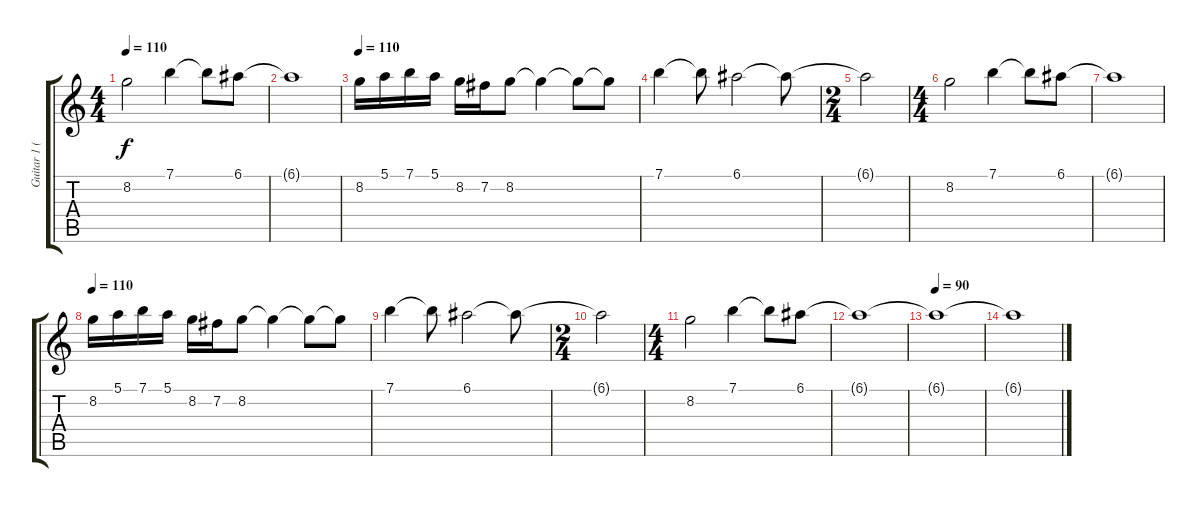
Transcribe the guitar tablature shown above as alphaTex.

\track ("Guitar 1 (Christofer Johnsson)" "Guitar 1 (") {instrument overdrivenguitar}
\staff {score tabs}
\tuning (E4 B3 G3 D3 A2 E2) {hide}
\ts (4 4)
\tempo 110
\clef g2
\ks c
8.2.2{dy f} 7.1.4 7.1{t}.8 6.1.8 |
6.1{t}.1 |
\tempo 110
8.2.16 5.1.16 7.1.16 5.1.16 8.2.16 7.2.16 8.2.8 8.2{t}.4 8.2{t}.8 8.2{t}.8 |
7.1.4 7.1{t}.8 6.1.2 6.1{t}.8 |
\ts (2 4)
6.1{t}.2 |
\ts (4 4)
8.2.2 7.1.4 7.1{t}.8 6.1.8 |
6.1{t}.1 |
\tempo 110
8.2.16 5.1.16 7.1.16 5.1.16 8.2.16 7.2.16 8.2.8 8.2{t}.4 8.2{t}.8 8.2{t}.8 |
7.1.4 7.1{t}.8 6.1.2 6.1{t}.8 |
\ts (2 4)
6.1{t}.2 |
\ts (4 4)
8.2.2 7.1.4 7.1{t}.8 6.1.8{volume 8} |
6.1{t}.1 |
\tempo 90
6.1{t}.1{volume 0} |
6.1{t}.1
